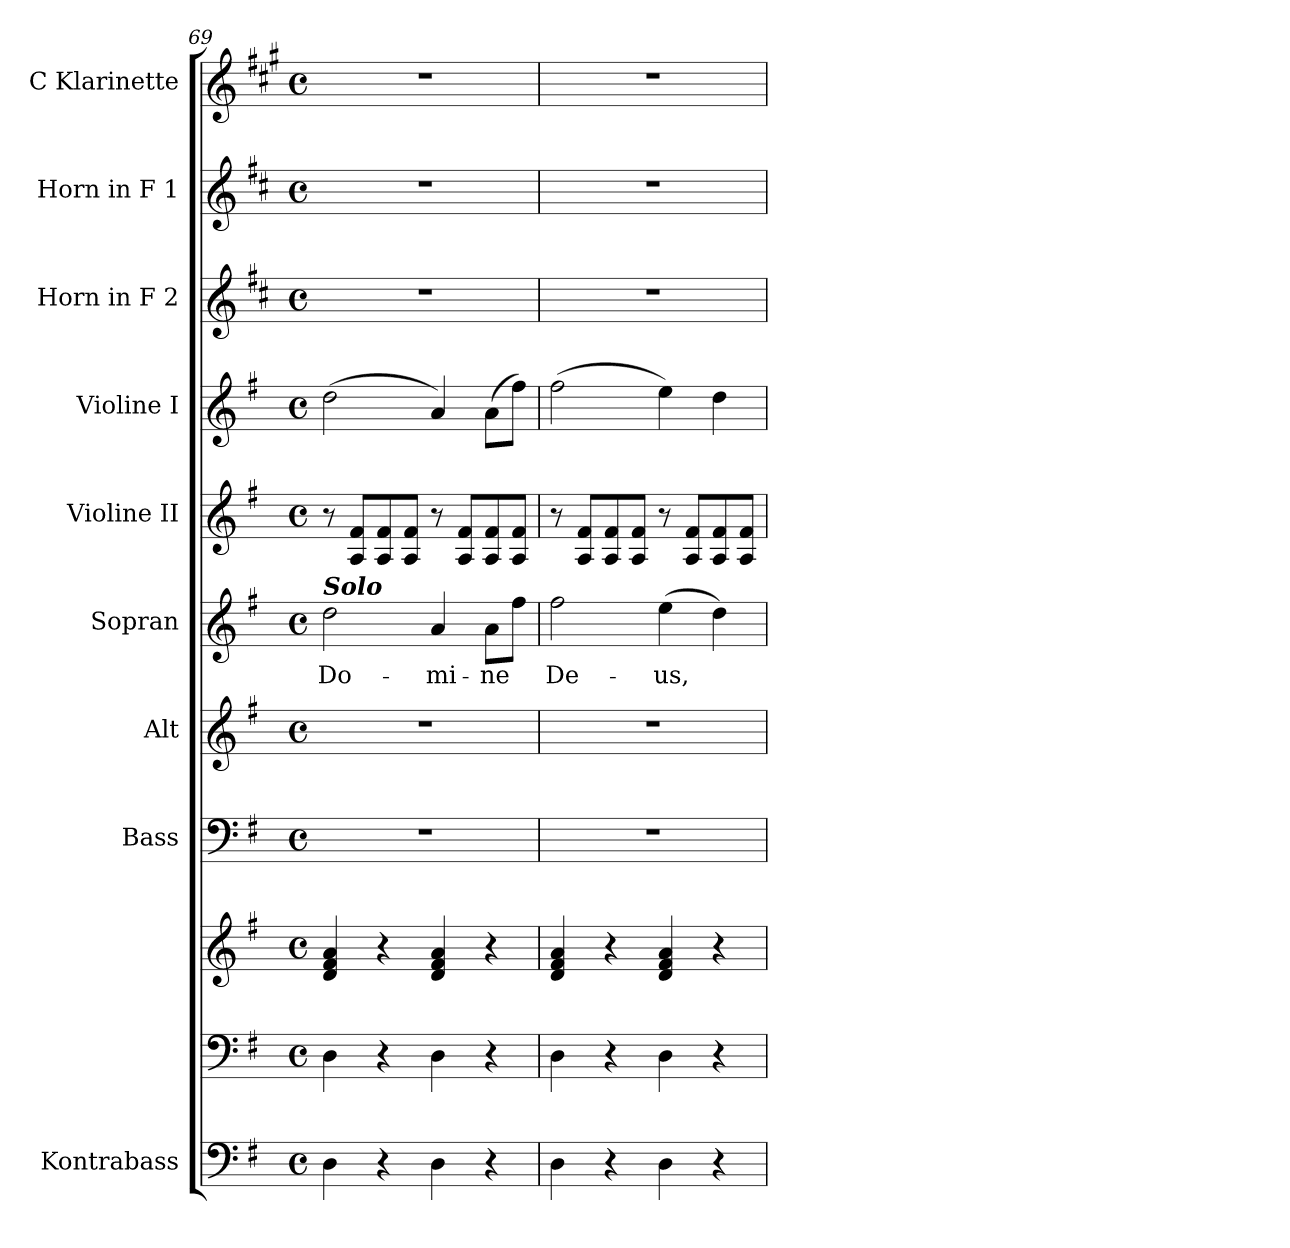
**kern	**kern	**kern	**kern	**kern	**kern	**text	**kern	**kern	**kern	**kern	**kern
*part10	*part9	*part9	*part8	*part7	*part6	*part6	*part5	*part4	*part3	*part2	*part1
*staff11	*staff10	*staff9	*staff8	*staff7	*staff6	*staff6	*staff5	*staff4	*staff3	*staff2	*staff1
*I"Kontrabass	*	*	*I"Bass	*I"Alt	*I"Sopran	*	*I"Violine II	*I"Violine I	*I"Horn in F 2	*I"Horn in F 1	*I"C Klarinette
*I'Kb.	*	*	*I'B.	*I'A.	*I'S.	*	*I'Vl. II	*I'Vl. I	*	*	*I'Kl.
*clefF4	*clefF4	*clefG2	*clefF4	*clefG2	*clefG2	*	*clefG2	*clefG2	*clefG2	*clefG2	*clefG2
*ITrd7c12	*	*	*	*	*	*	*	*	*ITrd4c7	*ITrd4c7	*ITrd1c2
*k[f#]	*k[f#]	*k[f#]	*k[f#]	*k[f#]	*k[f#]	*	*k[f#]	*k[f#]	*k[f#]	*k[f#]	*k[f#]
*G:	*G:	*G:	*G:	*G:	*G:	*	*G:	*G:	*G:	*G:	*G:
*M4/4	*M4/4	*M4/4	*M4/4	*M4/4	*M4/4	*	*M4/4	*M4/4	*M4/4	*M4/4	*M4/4
*met(c)	*met(c)	*met(c)	*met(c)	*met(c)	*met(c)	*	*met(c)	*met(c)	*met(c)	*met(c)	*met(c)
=69	=69	=69	=69	=69	=69	=69	=69	=69	=69	=69	=69
!	!	!	!	!	!LO:TX:a:Bi:t=Solo	!	!	!	!	!	!
!	!	!	!	!	!	!LO:LY:b	!	!	!	!	!
4DD\	4D\	4d/ 4f#/ 4a/	1r	1r	2dd\	Do-	8r	(>2dd\	1r	1r	1r
.	.	.	.	.	.	.	8A/ 8f#/L	.	.	.	.
4r	4r	4r	.	.	.	.	8A/ 8f#/	.	.	.	.
.	.	.	.	.	.	.	8A/ 8f#/J	.	.	.	.
!	!	!	!	!	!	!LO:LY:b	!	!	!	!	!
4DD\	4D\	4d/ 4f#/ 4a/	.	.	4a/	-mi-	8r	4a/)	.	.	.
.	.	.	.	.	.	.	8A/ 8f#/L	.	.	.	.
!	!	!	!	!	!	!LO:LY:b	!	!	!	!	!
4r	4r	4r	.	.	8a\L	-ne	8A/ 8f#/	(>8a\L	.	.	.
.	.	.	.	.	8ff#\J	.	8A/ 8f#/J	8ff#\J)	.	.	.
=70	=70	=70	=70	=70	=70	=70	=70	=70	=70	=70	=70
!	!	!	!	!	!	!LO:LY:b	!	!	!	!	!
4DD\	4D\	4d/ 4f#/ 4a/	1r	1r	2ff#\	De-	8r	(>2ff#\	1r	1r	1r
.	.	.	.	.	.	.	8A/ 8f#/L	.	.	.	.
4r	4r	4r	.	.	.	.	8A/ 8f#/	.	.	.	.
.	.	.	.	.	.	.	8A/ 8f#/J	.	.	.	.
!	!	!	!	!	!	!LO:LY:b	!	!	!	!	!
4DD\	4D\	4d/ 4f#/ 4a/	.	.	(>4ee\	-us,	8r	4ee\)	.	.	.
.	.	.	.	.	.	.	8A/ 8f#/L	.	.	.	.
4r	4r	4r	.	.	4dd\)	.	8A/ 8f#/	4dd\	.	.	.
.	.	.	.	.	.	.	8A/ 8f#/J	.	.	.	.
=	=	=	=	=	=	=	=	=	=	=	=
*-	*-	*-	*-	*-	*-	*-	*-	*-	*-	*-	*-
